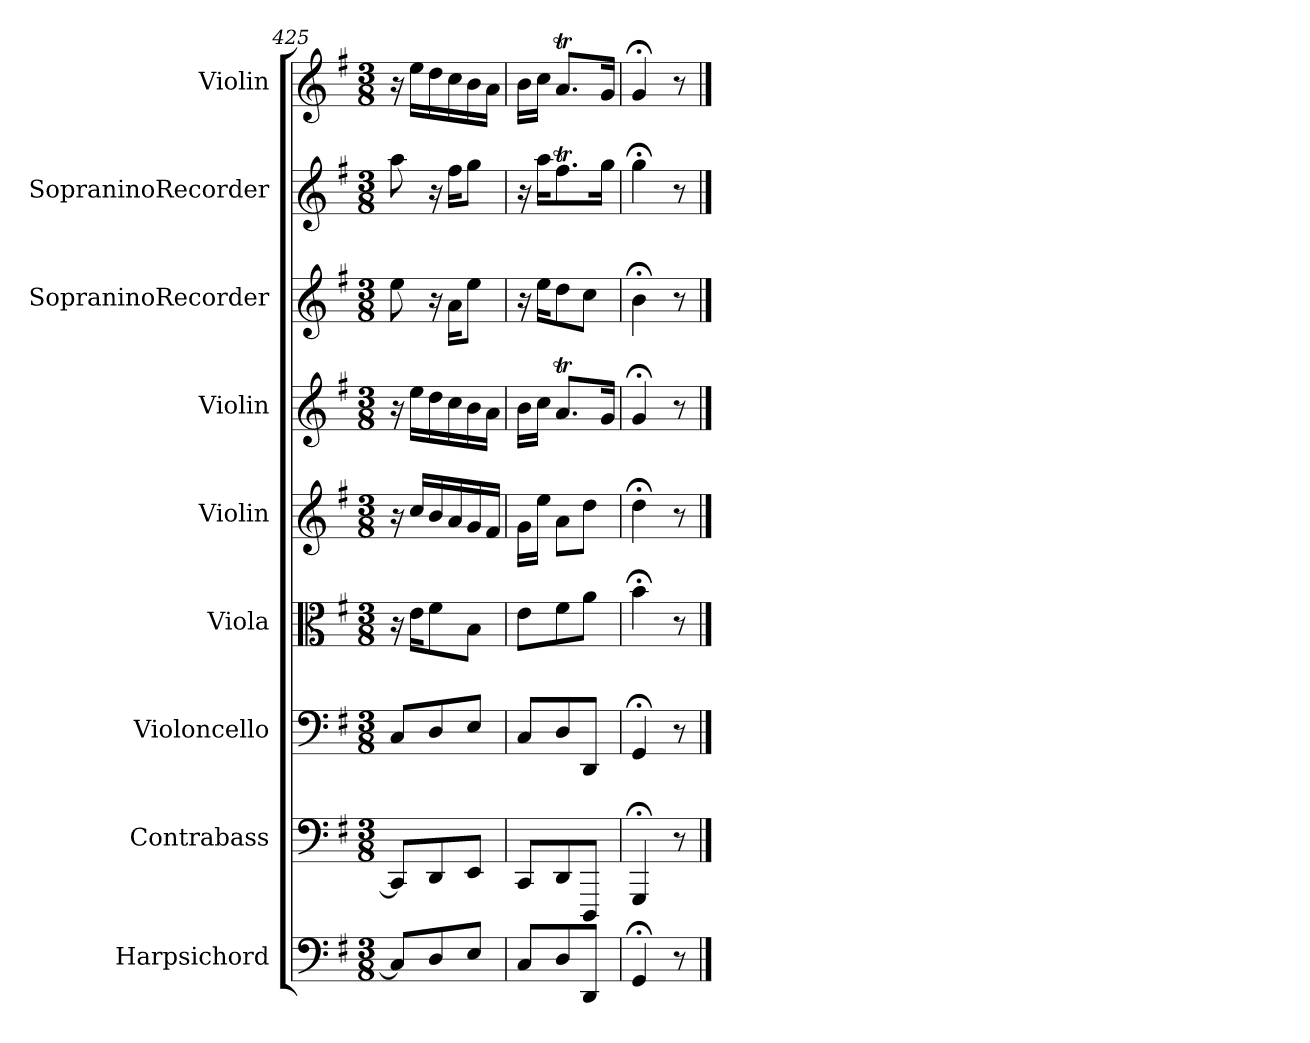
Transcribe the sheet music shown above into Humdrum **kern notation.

**kern	**kern	**kern	**kern	**kern	**kern	**kern	**kern	**kern
*part9	*part8	*part7	*part6	*part5	*part4	*part3	*part2	*part1
*staff9	*staff8	*staff7	*staff6	*staff5	*staff4	*staff3	*staff2	*staff1
*I"Harpsichord	*I"Contrabass	*I"Violoncello	*I"Viola	*I"Violin	*I"Violin	*I"SopraninoRecorder	*I"SopraninoRecorder	*I"Violin
*I'Hpschd	*I'Cb	*I'Vc	*I'Vla	*I'Vln	*I'Vln	*	*	*I'Vln
*clefF4	*clefF4	*clefF4	*clefC3	*clefG2	*clefG2	*clefG2	*clefG2	*clefG2
*k[f#]	*k[f#]	*k[f#]	*k[f#]	*k[f#]	*k[f#]	*k[f#]	*k[f#]	*k[f#]
*G:	*G:	*G:	*G:	*G:	*G:	*G:	*G:	*G:
*M3/8	*M3/8	*M3/8	*M3/8	*M3/8	*M3/8	*M3/8	*M3/8	*M3/8
=425	=425	=425	=425	=425	=425	=425	=425	=425
8C/L]	8CC/L]	8C/L	16r	16r	16r	8ee\	8aa\	16r
.	.	.	16e\KL	16cc/LL	16ee\LL	.	.	16ee\LL
8D/	8DD/	8D/	8f#\	16b/	16dd\	16r	16r	16dd\
.	.	.	.	16a/	16cc\	16a\KL	16ff#\KL	16cc\
8E/J	8EE/J	8E/J	8B\J	16g/	16b\	8ee\J	8gg\J	16b\
.	.	.	.	16f#/JJ	16a\JJ	.	.	16a\JJ
=426	=426	=426	=426	=426	=426	=426	=426	=426
8C/L	8CC/L	8C/L	8e\L	16g\LL	16b\LL	16r	16r	16b\LL
.	.	.	.	16ee\JJ	16cc\JJ	16ee\KL	16aa\KL	16cc\JJ
8D/	8DD/	8D/	8f#\	8a\L	8.aT/L	8dd\	8.ff#t\	8.aT/L
8DD/J	8DDD/J	8DD/J	8a\J	8dd\J	.	8cc\J	.	.
.	.	.	.	.	16g/Jk	.	16gg\Jk	16g/Jk
=427	=427	=427	=427	=427	=427	=427	=427	=427
4GG;</	4GGG;</	4GG;</	4b;<\	4dd;<\	4g;</	4b;<\	4gg;<\	4g;</
8r	8r	8r	8r	8r	8r	8r	8r	8r
==	==	==	==	==	==	==	==	==
*-	*-	*-	*-	*-	*-	*-	*-	*-
